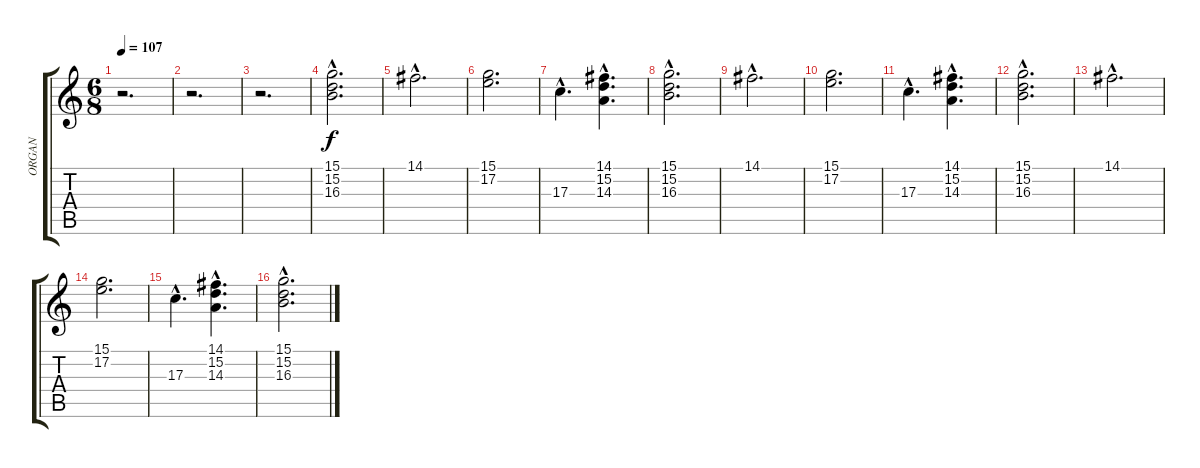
\track ("ORGAN" "ORGAN") {instrument rockorgan}
\staff {score tabs}
\tuning (E4 B3 G3 D3 A2 E2) {hide}
\ts (6 8)
\tempo 107
\clef g2
\ks c
r.2{d dy f} |
r.2{d} |
r.2{d} |
(15.1{hac} 15.2 16.3).2{d volume 16} |
14.1{hac}.2{d} |
(15.1 17.2).2{d} |
17.3{hac}.4{d} (14.1{hac} 15.2{hac} 14.3{hac}).4{d} |
(15.1{hac} 15.2 16.3).2{d} |
14.1{hac}.2{d} |
(15.1 17.2).2{d} |
17.3{hac}.4{d} (14.1{hac} 15.2{hac} 14.3{hac}).4{d} |
(15.1{hac} 15.2 16.3).2{d} |
14.1{hac}.2{d} |
(15.1 17.2).2{d} |
17.3{hac}.4{d} (14.1{hac} 15.2{hac} 14.3{hac}).4{d} |
(15.1{hac} 15.2 16.3).2{d}
